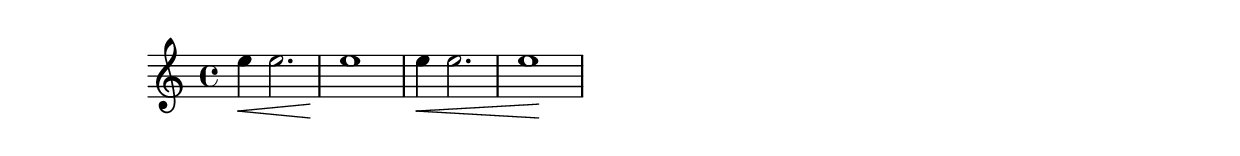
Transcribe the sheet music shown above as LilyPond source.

%% Do not edit this file; it is auto-generated from input/new
%% This file is in the public domain.
\version "2.11.46"
\header {
  lsrtags = "expressive-marks"
  texidoc = "If the note which ends a hairpin falls on a downbeat,
the hairpin stops at the bar line immediately preceding.  This behavior
can be controlled by overriding the @code{'to-barline} property.
"
  doctitle = "Setting hairpin behavior at bar lines"
}

\relative c'' {
  e4\< e2.
  e1\!
  \override Hairpin #'to-barline = ##f
  e4\< e2.
  e1\!
}
